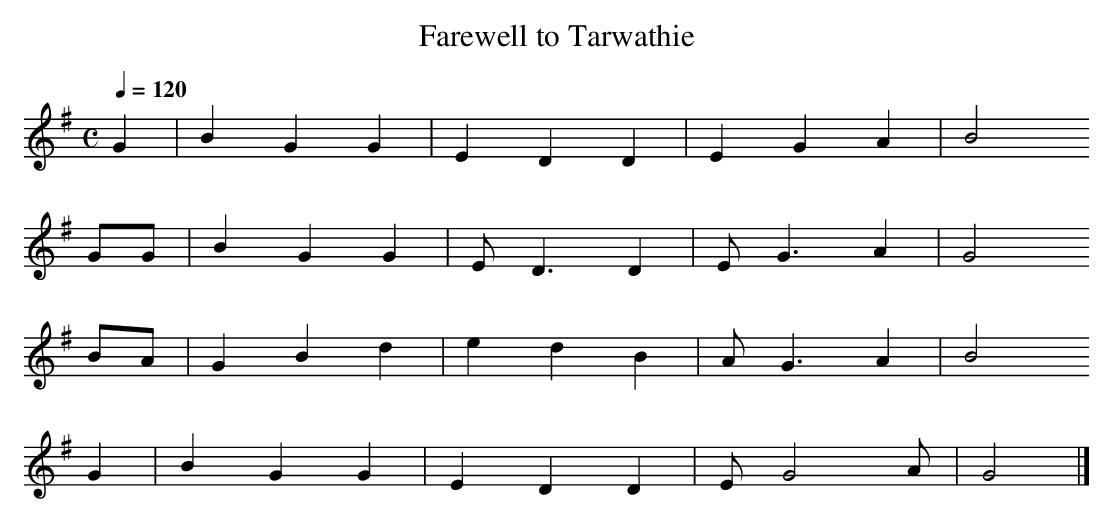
X:1
T:Farewell to Tarwathie
M:C
L:1/4
Q:1/4=120
K:G
G   |B G G|E D D|E  G A  |B2
G/G/|B G G|E<D D|E< G A  |G2
B/A/|G B d|e d B|A< G A  |B2
G   |B G G|E D D|E/ G2 A/|G2|]

This major/mixolydian hexatonic song uses almost the same pitches, again
divided into two overlapping hexachords, but the structure is ABBA:
